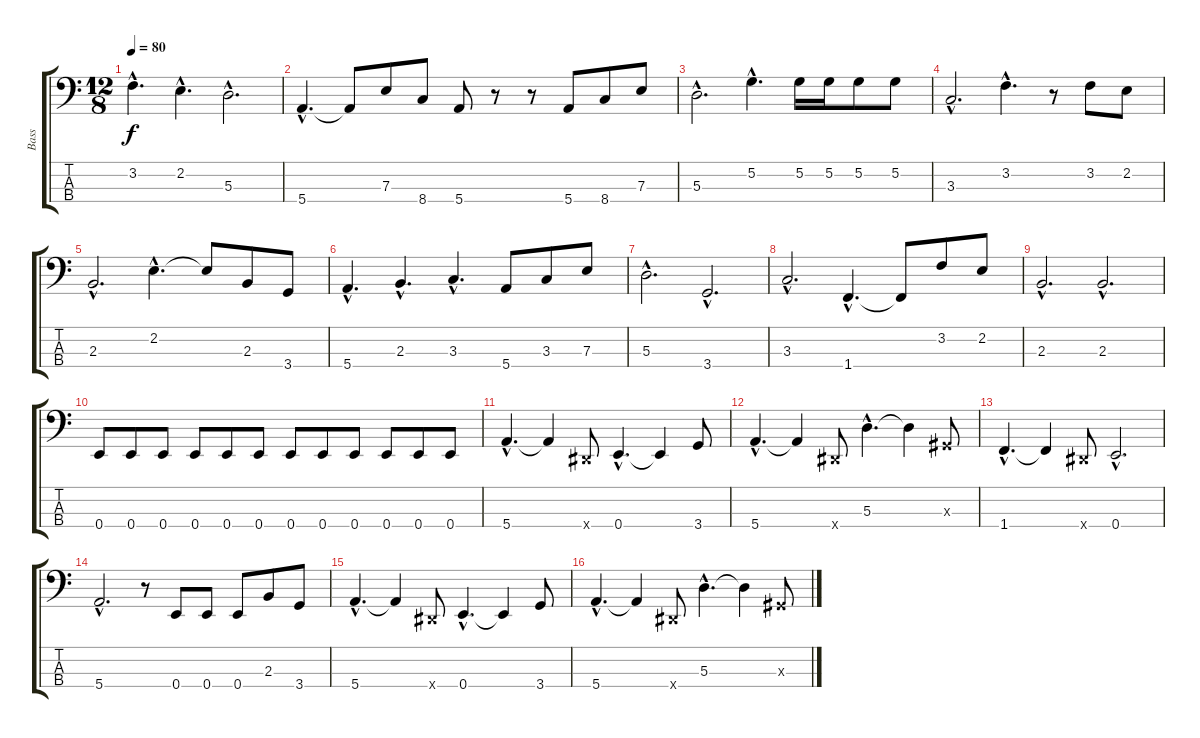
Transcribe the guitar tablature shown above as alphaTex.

\track ("Bass" "Bass") {instrument fretlessbass}
\staff {score tabs}
\tuning (G2 D2 A1 E1) {hide}
\ts (12 8)
\tempo 80
\clef f4
\ks c
3.2{hac}.4{d dy f} 2.2{hac}.4{d} 5.3{hac}.2{d} |
5.4{hac}.4{d} 5.4{t}.8 7.3.8 8.4.8 5.4.8 r.8 r.8 5.4.8 8.4.8 7.3.8 |
5.3{hac}.2{d} 5.2{hac}.4{d} 5.2.16 5.2.16 5.2.8 5.2.8 |
3.3{hac}.2{d} 3.2{hac}.4{d} r.8 3.2.8 2.2.8 |
2.3{hac}.2{d} 2.2{hac}.4{d} 2.2{t}.8 2.3.8 3.4.8 |
5.4{hac}.4{d} 2.3{hac}.4{d} 3.3{hac}.4{d} 5.4.8 3.3.8 7.3.8 |
5.3{hac}.2{d} 3.4{hac}.2{d} |
3.3{hac}.2{d} 1.4{hac}.4{d} 1.4{t}.8 3.2.8 2.2.8 |
2.3{hac}.2{d} 2.3{hac}.2{d} |
0.4.8 0.4.8 0.4.8 0.4.8 0.4.8 0.4.8 0.4.8 0.4.8 0.4.8 0.4.8 0.4.8 0.4.8 |
5.4{hac}.4{d} 5.4{t}.4 -1.4{x}.8 0.4{hac}.4{d} 0.4{t}.4 3.4.8 |
5.4{hac}.4{d} 5.4{t}.4 -1.4{x}.8 5.3{hac}.4{d} 5.3{t}.4 -1.3{x}.8 |
1.4{hac}.4{d} 1.4{t}.4 -1.4{x}.8 0.4{hac}.2{d} |
5.4{hac}.2{d} r.8 0.4.8 0.4.8 0.4.8 2.3.8 3.4.8 |
5.4{hac}.4{d} 5.4{t}.4 -1.4{x}.8 0.4{hac}.4{d} 0.4{t}.4 3.4.8 |
5.4{hac}.4{d} 5.4{t}.4 -1.4{x}.8 5.3{hac}.4{d} 5.3{t}.4 -1.3{x}.8
